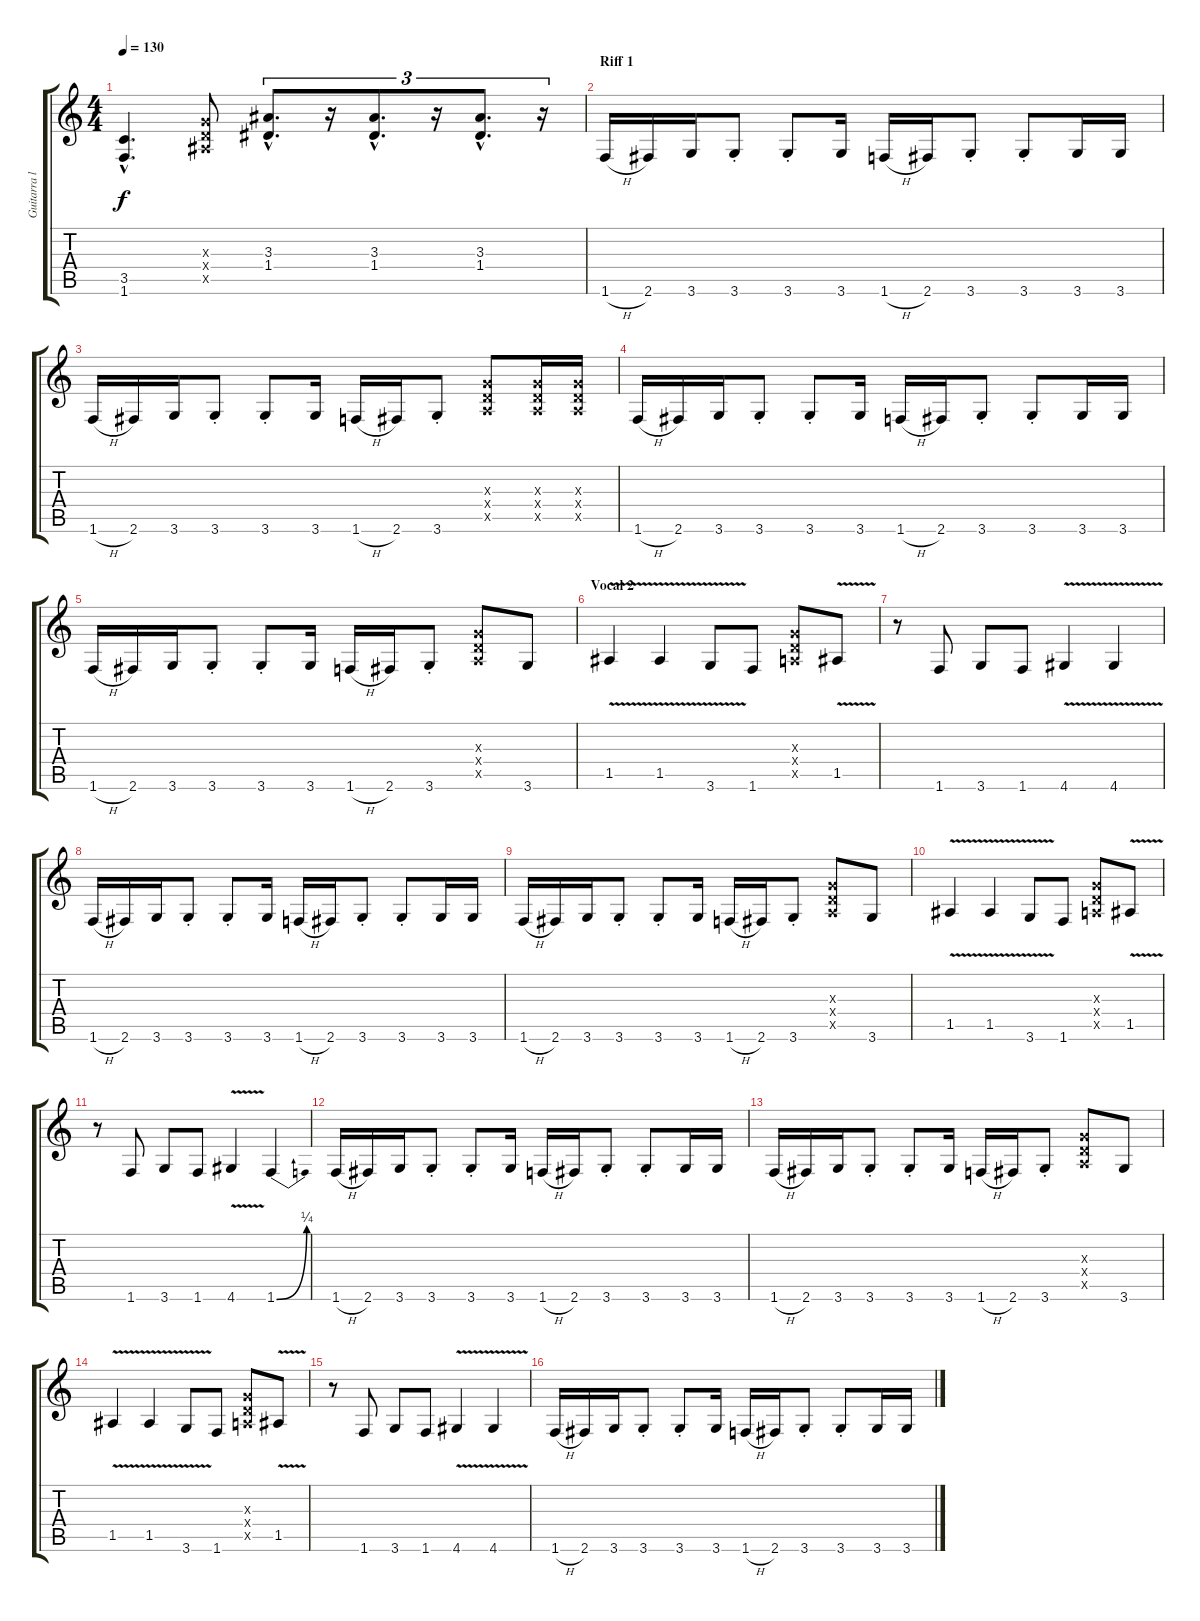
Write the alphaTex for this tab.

\track ("Guitarra líder" "Guitarra l") {instrument distortionguitar}
\staff {score tabs}
\tuning (E4 B3 G3 D3 A2 E2) {hide}
\ts (4 4)
\tempo 130
\clef g2
\ks c
(3.5{hac t} 1.6{hac t}).4{d dy f} (0.3{x} 0.4{x} 1.5{x}).8 (3.3{hac} 1.4{hac}).8{d tu (3 2)} r.16{tu (3 2)} (3.3{hac} 1.4{hac}).8{d tu (3 2)} r.16{tu (3 2)} (3.3{hac} 1.4{hac}).8{d tu (3 2)} r.16{tu (3 2)} |
\section ("" "Riff 1")
1.6{h}.16 2.6.16 3.6.16 3.6{st}.8 3.6{st}.8 3.6.16 1.6{h}.16 2.6.16 3.6{st}.8 3.6{st}.8 3.6.16 3.6.16 |
1.6{h}.16 2.6.16 3.6.16 3.6{st}.8 3.6{st}.8 3.6.16 1.6{h}.16 2.6.16 3.6{st}.8 (0.3{x} 0.4{x} 0.5{x}).8 (0.3{x} 0.4{x} 0.5{x}).16 (0.3{x} 0.4{x} 0.5{x}).16 |
1.6{h}.16 2.6.16 3.6.16 3.6{st}.8 3.6{st}.8 3.6.16 1.6{h}.16 2.6.16 3.6{st}.8 3.6{st}.8 3.6.16 3.6.16 |
1.6{h}.16 2.6.16 3.6.16 3.6{st}.8 3.6{st}.8 3.6.16 1.6{h}.16 2.6.16 3.6{st}.8 (0.3{x} 0.4{x} 0.5{x}).8 3.6.8 |
\section ("" "Vocal 2")
1.5{v}.4 1.5{v}.4 3.6{v}.8 1.6.8 (0.3{x} 0.4{x} 0.5{x}).8 1.5{v}.8 |
r.8 1.6.8 3.6.8 1.6.8 4.6{v}.4 4.6{v}.4 |
1.6{h}.16 2.6.16 3.6.16 3.6{st}.8 3.6{st}.8 3.6.16 1.6{h}.16 2.6.16 3.6{st}.8 3.6{st}.8 3.6.16 3.6.16 |
1.6{h}.16 2.6.16 3.6.16 3.6{st}.8 3.6{st}.8 3.6.16 1.6{h}.16 2.6.16 3.6{st}.8 (0.3{x} 0.4{x} 0.5{x}).8 3.6.8 |
1.5{v}.4 1.5{v}.4 3.6{v}.8 1.6.8 (0.3{x} 0.4{x} 0.5{x}).8 1.5{v}.8 |
r.8 1.6.8 3.6.8 1.6.8 4.6{v}.4 1.6{be (bend 0 0 60 1)}.4 |
1.6{h}.16 2.6.16 3.6.16 3.6{st}.8 3.6{st}.8 3.6.16 1.6{h}.16 2.6.16 3.6{st}.8 3.6{st}.8 3.6.16 3.6.16 |
1.6{h}.16 2.6.16 3.6.16 3.6{st}.8 3.6{st}.8 3.6.16 1.6{h}.16 2.6.16 3.6{st}.8 (0.3{x} 0.4{x} 0.5{x}).8 3.6.8 |
1.5{v}.4 1.5{v}.4 3.6{v}.8 1.6.8 (0.3{x} 0.4{x} 0.5{x}).8 1.5{v}.8 |
r.8 1.6.8 3.6.8 1.6.8 4.6{v}.4 4.6{v}.4 |
1.6{h}.16 2.6.16 3.6.16 3.6{st}.8 3.6{st}.8 3.6.16 1.6{h}.16 2.6.16 3.6{st}.8 3.6{st}.8 3.6.16 3.6.16
